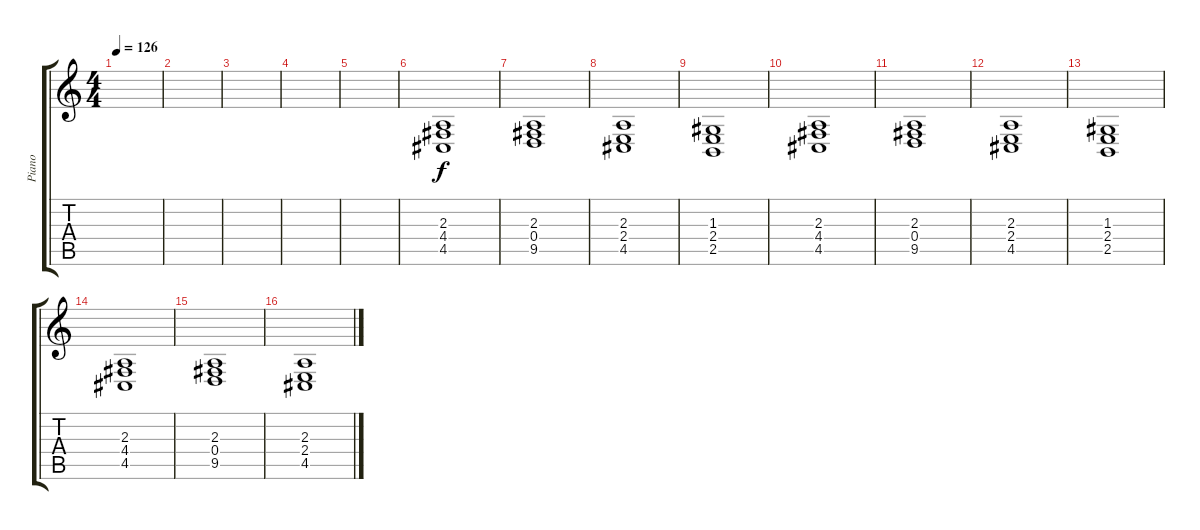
\track ("Piano" "Piano") {instrument acousticgrandpiano}
\staff {score tabs}
\tuning (E4 B3 G3 D3 A2 E2) {hide}
\ts (4 4)
\tempo 126
\clef g2
\ks c
|
|
|
|
|
(2.3 4.4 4.5).1 |
(2.3 0.4 9.5).1 |
(2.3 2.4 4.5).1 |
(1.3 2.4 2.5).1 |
(2.3 4.4 4.5).1 |
(2.3 0.4 9.5).1 |
(2.3 2.4 4.5).1 |
(1.3 2.4 2.5).1 |
(2.3 4.4 4.5).1 |
(2.3 0.4 9.5).1 |
(2.3 2.4 4.5).1
